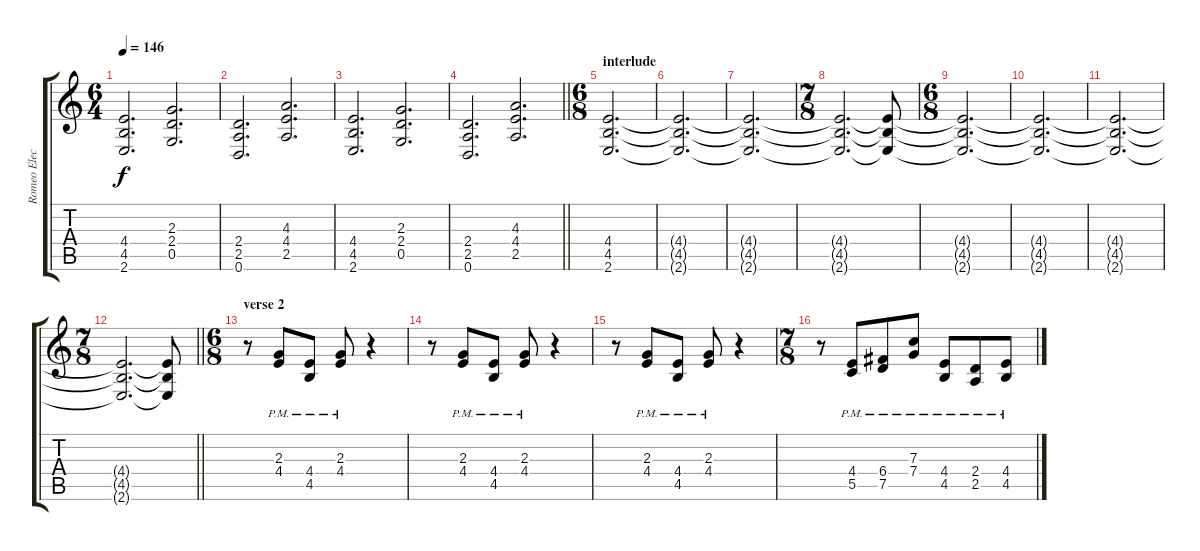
\track ("Romeo Electric" "Romeo Elec") {instrument distortionguitar}
\staff {score tabs}
\tuning (D4 A3 F3 C3 G2 D2) {hide}
\ts (6 4)
\tempo 146
\clef g2
\ks c
(4.4 4.5 2.6).2{d dy f} (2.3 2.4 0.5).2{d} |
(2.4 2.5 0.6).2{d} (4.3 4.4 2.5).2{d} |
(4.4 4.5 2.6).2{d} (2.3 2.4 0.5).2{d} |
\barLineRight lightlight
(2.4 2.5 0.6).2{d} (4.3 4.4 2.5).2{d} |
\ts (6 8)
\section ("" "interlude")
(4.4 4.5 2.6).2{d volume 8} |
(4.4{t} 4.5{t} 2.6{t}).2{d} |
(4.4{t} 4.5{t} 2.6{t}).2{d} |
\ts (7 8)
(4.4{t} 4.5{t} 2.6{t}).2{d} (4.4{t} 4.5{t} 2.6{t}).8 |
\ts (6 8)
(4.4{t} 4.5{t} 2.6{t}).2{d volume 0} |
(4.4{t} 4.5{t} 2.6{t}).2{d} |
(4.4{t} 4.5{t} 2.6{t}).2{d} |
\ts (7 8)
\barLineRight lightlight
(4.4{t} 4.5{t} 2.6{t}).2{d} (4.4{t} 4.5{t} 2.6{t}).8 |
\ts (6 8)
\section ("" "verse 2")
r.8{volume 16} (2.3{pm} 4.4{pm}).8 (4.4{pm} 4.5{pm}).8 (2.3{pm} 4.4{pm}).8 r.4 |
r.8 (2.3{pm} 4.4{pm}).8 (4.4{pm} 4.5{pm}).8 (2.3{pm} 4.4{pm}).8 r.4 |
r.8 (2.3{pm} 4.4{pm}).8 (4.4{pm} 4.5{pm}).8 (2.3{pm} 4.4{pm}).8 r.4 |
\ts (7 8)
r.8 (4.4{pm} 5.5{pm}).8 (6.4{pm} 7.5{pm}).8 (7.3{pm} 7.4{pm}).8 (4.4{pm} 4.5{pm}).8 (2.4{pm} 2.5{pm}).8 (4.4{pm} 4.5{pm}).8
